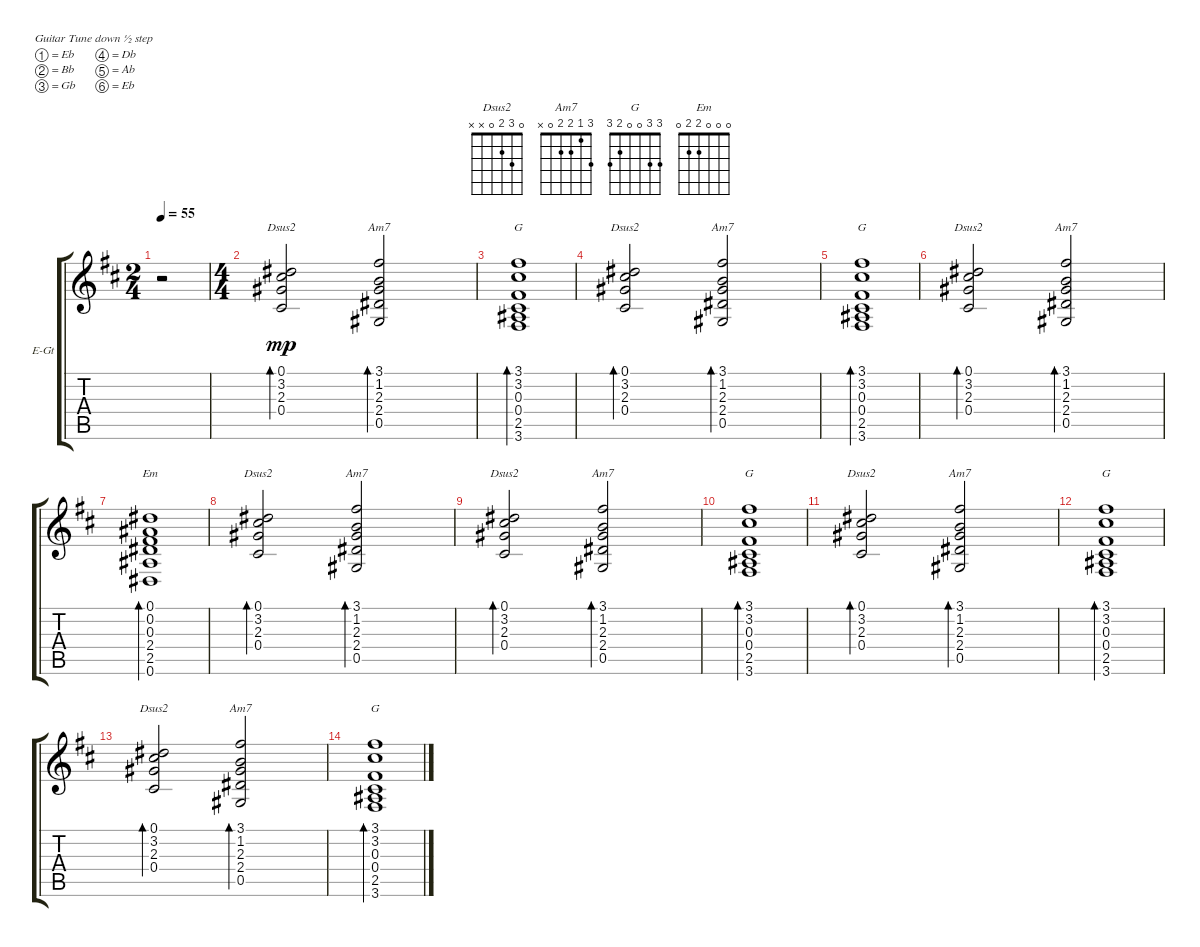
\defaultSystemsLayout 4
\bracketExtendMode groupsimilarinstruments
\firstSystemTrackNameOrientation horizontal
\otherSystemsTrackNameOrientation horizontal
\track ("Electric Guitar" "E-Gt") {instrument electricguitarclean}
\staff {score tabs}
\tuning (Eb4 Bb3 Gb3 Db3 Ab2 Eb2)
\chord ("Dsus2" 0 3 2 0 x x)
\chord ("Am7" 3 1 2 2 0 x)
\chord ("G" 3 3 0 0 2 3)
\chord ("Em" 0 0 0 2 2 0)
\ts (2 4)
\tempo 55
\clef g2
\ks d
r.2{dy mp} |
\ts (4 4)
(0.4 2.3 3.2 0.1).2{bd 349 ch "Dsus2"} (0.5 2.4 2.3 1.2 3.1).2{bd 349 ch "Am7"} |
(3.6 2.5 0.4 0.3 3.2 3.1).1{bd 349 ch "G"} |
(0.4 2.3 3.2 0.1).2{bd 349 ch "Dsus2"} (0.5 2.4 2.3 1.2 3.1).2{bd 349 ch "Am7"} |
(3.6 2.5 0.4 0.3 3.2 3.1).1{bd 349 ch "G"} |
(0.4 2.3 3.2 0.1).2{bd 349 ch "Dsus2"} (0.5 2.4 2.3 1.2 3.1).2{bd 349 ch "Am7"} |
(0.6 2.5 2.4 0.3 0.2 0.1).1{bd 349 ch "Em"} |
(0.4 2.3 3.2 0.1).2{bd 349 ch "Dsus2"} (0.5 2.4 2.3 1.2 3.1).2{bd 349 ch "Am7"} |
(0.4 2.3 3.2 0.1).2{bd 349 ch "Dsus2"} (0.5 2.4 2.3 1.2 3.1).2{bd 349 ch "Am7"} |
(3.6 2.5 0.4 0.3 3.2 3.1).1{bd 349 ch "G"} |
(0.4 2.3 3.2 0.1).2{bd 349 ch "Dsus2"} (0.5 2.4 2.3 1.2 3.1).2{bd 349 ch "Am7"} |
(3.6 2.5 0.4 0.3 3.2 3.1).1{bd 349 ch "G"} |
(0.4 2.3 3.2 0.1).2{bd 349 ch "Dsus2"} (0.5 2.4 2.3 1.2 3.1).2{bd 349 ch "Am7"} |
(3.6 2.5 0.4 0.3 3.2 3.1).1{bd 349 ch "G"}
